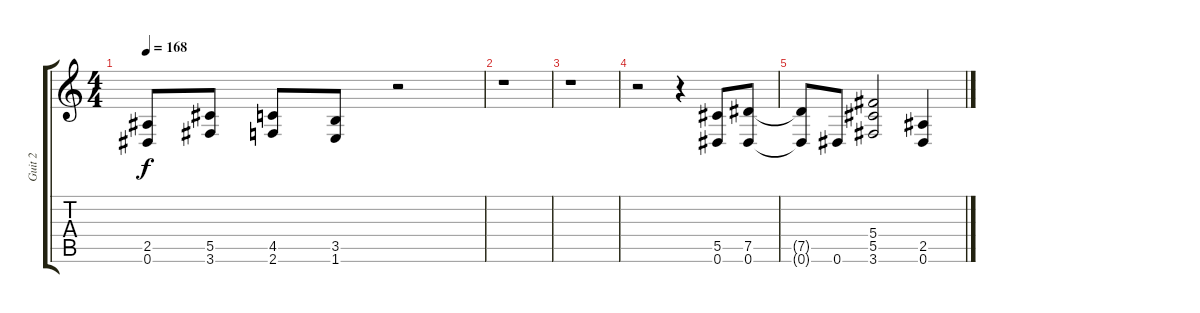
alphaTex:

\track ("Guit 2" "Guit 2") {instrument distortionguitar}
\staff {score tabs}
\tuning (Eb4 Bb3 Gb3 Db3 Ab2 Eb2) {hide}
\ts (4 4)
\tempo 168
\clef g2
\ks c
(2.5 0.6).8{dy f} (5.5 3.6).8 (4.5 2.6).8 (3.5 1.6).8 r.2 |
r.1 |
r.1 |
r.2 r.4 (5.5 0.6).8 (7.5 0.6).8 |
(7.5{t} 0.6{t}).8 0.6.8 (5.4 5.5 3.6).2 (2.5 0.6).4
